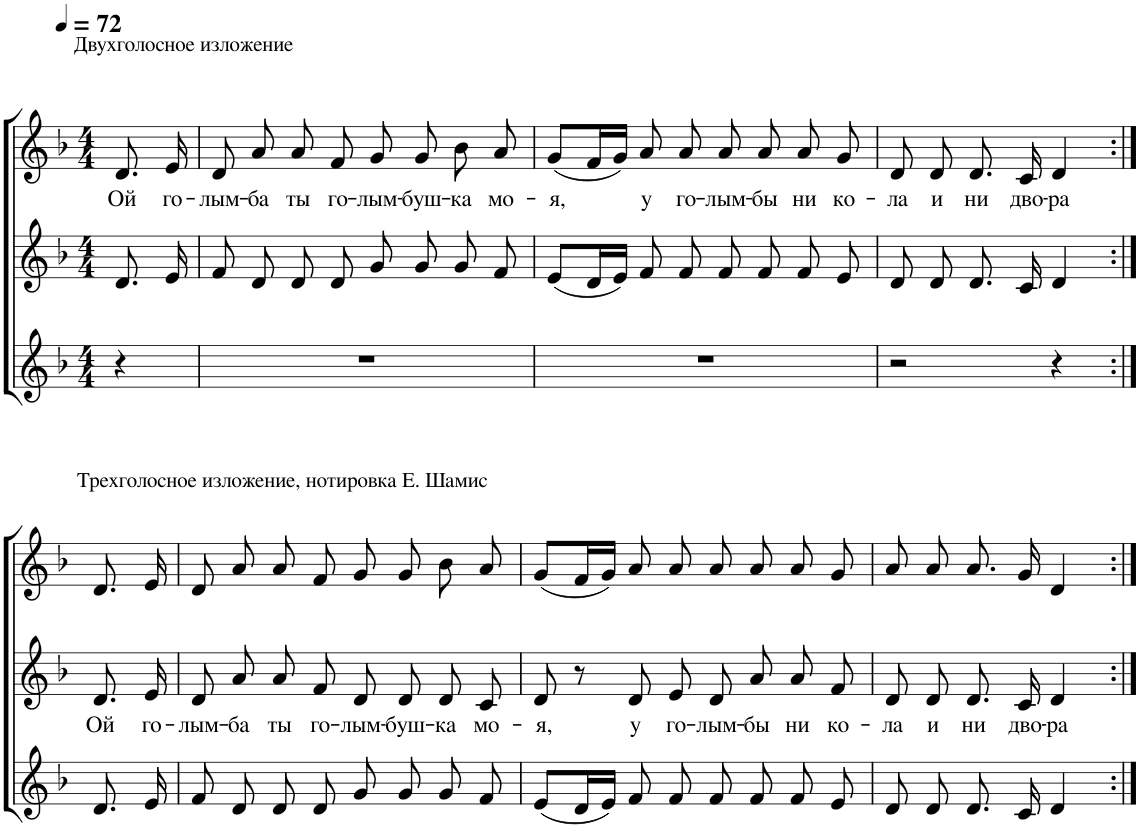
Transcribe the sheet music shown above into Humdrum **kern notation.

**kern	**kern	**text	**kern	**text
*part3	*part2	*part2	*part1	*part1
*staff3	*staff2	*staff2	*staff1	*staff1
*I"Голос	*I"Голос	*	*I"Голос	*
*clefG2	*clefG2	*	*clefG2	*
*k[b-]	*k[b-]	*	*k[b-]	*
*M4/4	*M4/4	*	*M4/4	*
*MM72	*MM72	*	*MM72	*
=1	=1	=1	=1	=1
!	!	!	!LO:TX:a:t=Двухголосное изложение	!
!	!	!	!	!LO:LY:b
4r	8.d/	.	8.d/	Ой
!	!	!	!	!LO:LY:b
.	16e/	.	16e/	го-
=2	=2	=2	=2	=2
!	!	!	!	!LO:LY:b
1r	8f/	.	8d/	-лым-
!	!	!	!	!LO:LY:b
.	8d/	.	8a/	-ба
!	!	!	!	!LO:LY:b
.	8d/	.	8a/	ты
!	!	!	!	!LO:LY:b
.	8d/	.	8f/	го-
!	!	!	!	!LO:LY:b
.	8g/	.	8g/	-лым-
!	!	!	!	!LO:LY:b
.	8g/	.	8g/	-буш-
!	!	!	!	!LO:LY:b
.	8g/	.	8b-\	-ка
!	!	!	!	!LO:LY:b
.	8f/	.	8a/	мо-
=3	=3	=3	=3	=3
!	!	!	!	!LO:LY:b
1r	(8e/L	.	(8g/L	-я,
.	16d/L	.	16f/L	.
.	16e/JJ)	.	16g/JJ)	.
!	!	!	!	!LO:LY:b
.	8f/	.	8a/	у
!	!	!	!	!LO:LY:b
.	8f/	.	8a/	го-
!	!	!	!	!LO:LY:b
.	8f/	.	8a/	-лым-
!	!	!	!	!LO:LY:b
.	8f/	.	8a/	-бы
!	!	!	!	!LO:LY:b
.	8f/	.	8a/	ни
!	!	!	!	!LO:LY:b
.	8e/	.	8g/	ко-
=4	=4	=4	=4	=4
!	!	!	!	!LO:LY:b
2r	8d/	.	8d/	-ла
!	!	!	!	!LO:LY:b
.	8d/	.	8d/	и
!	!	!	!	!LO:LY:b
.	8.d/	.	8.d/	ни
!	!	!	!	!LO:LY:b
.	16c/	.	16c/	дво-
!	!	!	!	!LO:LY:b
4r	4d/	.	4d/	-ра
!!LO:LB:g=z
=5:|!	=5:|!	=5:|!	=5:|!	=5:|!
!	!	!	!LO:TX:a:t=Трехголосное изложение, нотировка Е. Шамис	!
!	!	!LO:LY:b	!	!
8.d/	8.d/	Ой	8.d/	.
!	!	!LO:LY:b	!	!
16e/	16e/	го-	16e/	.
=6	=6	=6	=6	=6
!	!	!LO:LY:b	!	!
8f/	8d/	-лым-	8d/	.
!	!	!LO:LY:b	!	!
8d/	8a/	-ба	8a/	.
!	!	!LO:LY:b	!	!
8d/	8a/	ты	8a/	.
!	!	!LO:LY:b	!	!
8d/	8f/	го-	8f/	.
!	!	!LO:LY:b	!	!
8g/	8d/	-лым-	8g/	.
!	!	!LO:LY:b	!	!
8g/	8d/	-буш-	8g/	.
!	!	!LO:LY:b	!	!
8g/	8d/	-ка	8b-\	.
!	!	!LO:LY:b	!	!
8f/	8c/	мо-	8a/	.
=7	=7	=7	=7	=7
!	!	!LO:LY:b	!	!
(8e/L	8d/	-я,	(8g/L	.
16d/L	8r	.	16f/L	.
16e/JJ)	.	.	16g/JJ)	.
!	!	!LO:LY:b	!	!
8f/	8d/	у	8a/	.
!	!	!LO:LY:b	!	!
8f/	8e/	го-	8a/	.
!	!	!LO:LY:b	!	!
8f/	8d/	-лым-	8a/	.
!	!	!LO:LY:b	!	!
8f/	8a/	-бы	8a/	.
!	!	!LO:LY:b	!	!
8f/	8a/	ни	8a/	.
!	!	!LO:LY:b	!	!
8e/	8f/	ко-	8g/	.
=8	=8	=8	=8	=8
!	!	!LO:LY:b	!	!
8d/	8d/	-ла	8a/	.
!	!	!LO:LY:b	!	!
8d/	8d/	и	8a/	.
!	!	!LO:LY:b	!	!
8.d/	8.d/	ни	8.a/	.
!	!	!LO:LY:b	!	!
16c/	16c/	дво-	16g/	.
!	!	!LO:LY:b	!	!
4d/	4d/	-ра	4d/	.
=:|!	=:|!	=:|!	=:|!	=:|!
*-	*-	*-	*-	*-
